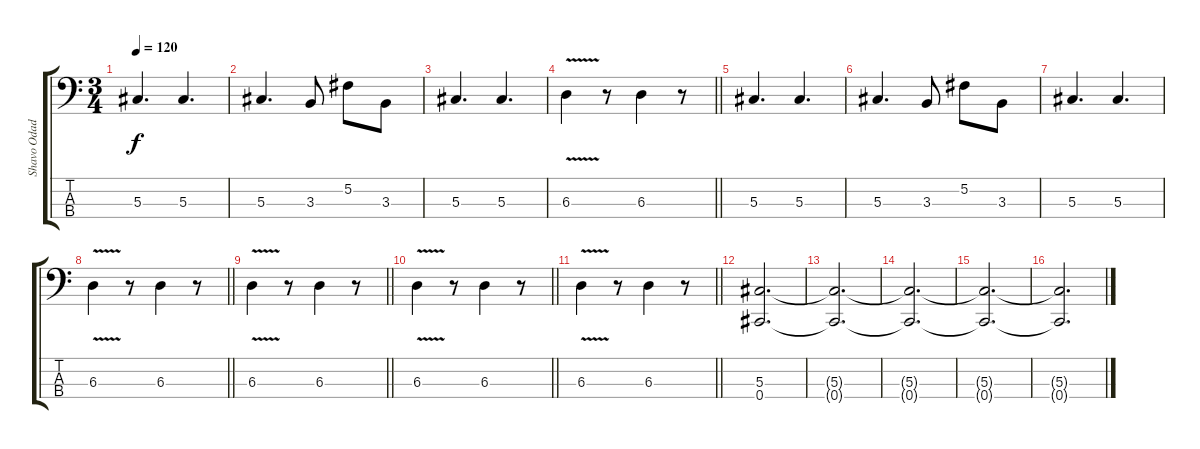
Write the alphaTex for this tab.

\track ("Shavo Odadjian" "Shavo Odad") {instrument electricbassfinger}
\staff {score tabs}
\tuning (Gb2 Db2 Ab1 Db1) {hide}
\ts (3 4)
\tempo 120
\clef f4
\ks c
5.3.4{d dy f} 5.3.4{d} |
5.3.4{d} 3.3.8 5.2.8 3.3.8 |
5.3.4{d} 5.3.4{d} |
\barLineRight lightlight
6.3{v}.4 r.8 6.3.4 r.8 |
5.3.4{d} 5.3.4{d} |
5.3.4{d} 3.3.8 5.2.8 3.3.8 |
5.3.4{d} 5.3.4{d} |
\barLineRight lightlight
6.3{v}.4 r.8 6.3.4 r.8 |
\barLineRight lightlight
6.3{v}.4 r.8 6.3.4 r.8 |
\barLineRight lightlight
6.3{v}.4 r.8 6.3.4 r.8 |
\barLineRight lightlight
6.3{v}.4 r.8 6.3.4 r.8 |
(5.3 0.4).2{d} |
(5.3{t} 0.4{t}).2{d} |
(5.3{t} 0.4{t}).2{d} |
(5.3{t} 0.4{t}).2{d} |
(5.3{t} 0.4{t}).2{d}
